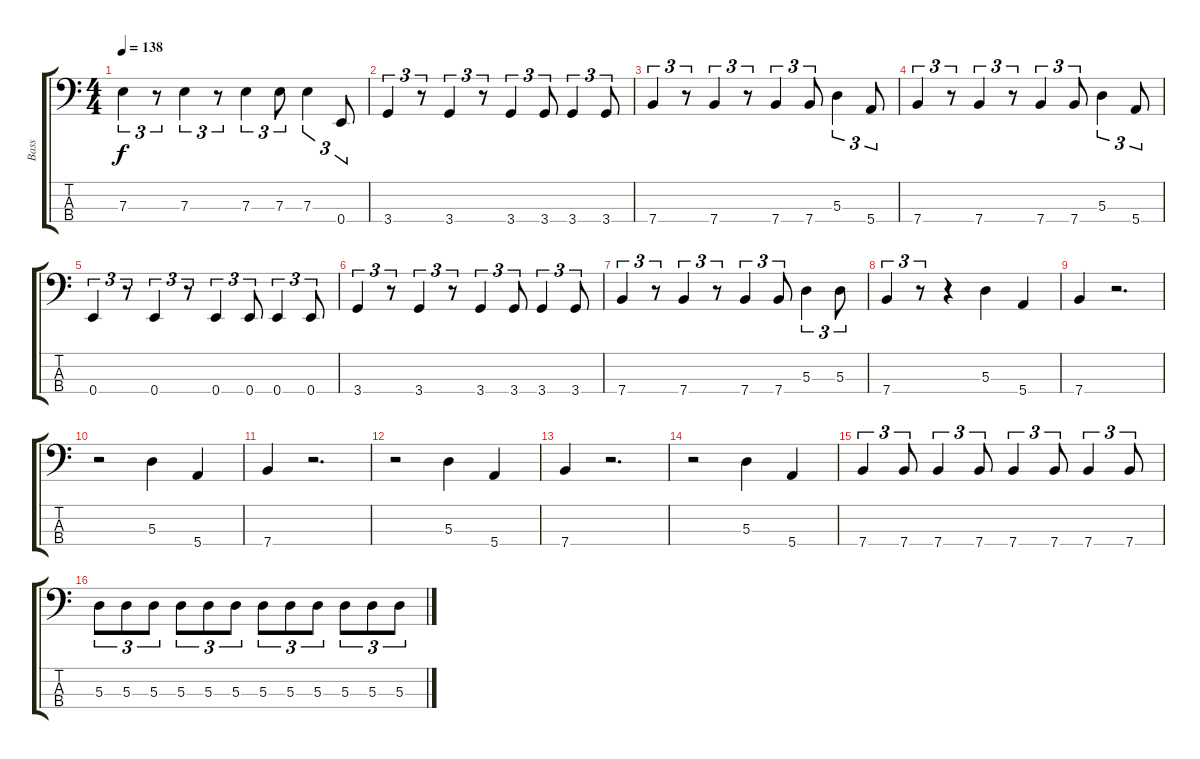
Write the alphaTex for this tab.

\track ("Bass" "Bass") {instrument electricbasspick}
\staff {score tabs}
\tuning (G2 D2 A1 E1) {hide}
\ts (4 4)
\tempo 138
\clef f4
\ks c
7.3.4{tu (3 2) dy f} r.8{tu (3 2)} 7.3.4{tu (3 2)} r.8{tu (3 2)} 7.3.4{tu (3 2)} 7.3.8{tu (3 2)} 7.3.4{tu (3 2)} 0.4.8{tu (3 2)} |
3.4.4{tu (3 2)} r.8{tu (3 2)} 3.4.4{tu (3 2)} r.8{tu (3 2)} 3.4.4{tu (3 2)} 3.4.8{tu (3 2)} 3.4.4{tu (3 2)} 3.4.8{tu (3 2)} |
7.4.4{tu (3 2)} r.8{tu (3 2)} 7.4.4{tu (3 2)} r.8{tu (3 2)} 7.4.4{tu (3 2)} 7.4.8{tu (3 2)} 5.3.4{tu (3 2)} 5.4.8{tu (3 2)} |
7.4.4{tu (3 2)} r.8{tu (3 2)} 7.4.4{tu (3 2)} r.8{tu (3 2)} 7.4.4{tu (3 2)} 7.4.8{tu (3 2)} 5.3.4{tu (3 2)} 5.4.8{tu (3 2)} |
0.4.4{tu (3 2)} r.8{tu (3 2)} 0.4.4{tu (3 2)} r.8{tu (3 2)} 0.4.4{tu (3 2)} 0.4.8{tu (3 2)} 0.4.4{tu (3 2)} 0.4.8{tu (3 2)} |
3.4.4{tu (3 2)} r.8{tu (3 2)} 3.4.4{tu (3 2)} r.8{tu (3 2)} 3.4.4{tu (3 2)} 3.4.8{tu (3 2)} 3.4.4{tu (3 2)} 3.4.8{tu (3 2)} |
7.4.4{tu (3 2)} r.8{tu (3 2)} 7.4.4{tu (3 2)} r.8{tu (3 2)} 7.4.4{tu (3 2)} 7.4.8{tu (3 2)} 5.3.4{tu (3 2)} 5.3.8{tu (3 2)} |
7.4.4{tu (3 2)} r.8{tu (3 2)} r.4 5.3.4 5.4.4 |
7.4.4 r.2{d} |
r.2 5.3.4 5.4.4 |
7.4.4 r.2{d} |
r.2 5.3.4 5.4.4 |
7.4.4 r.2{d} |
r.2 5.3.4 5.4.4 |
7.4.4{tu (3 2)} 7.4.8{tu (3 2)} 7.4.4{tu (3 2)} 7.4.8{tu (3 2)} 7.4.4{tu (3 2)} 7.4.8{tu (3 2)} 7.4.4{tu (3 2)} 7.4.8{tu (3 2)} |
5.3.8{tu (3 2)} 5.3.8{tu (3 2)} 5.3.8{tu (3 2)} 5.3.8{tu (3 2)} 5.3.8{tu (3 2)} 5.3.8{tu (3 2)} 5.3.8{tu (3 2)} 5.3.8{tu (3 2)} 5.3.8{tu (3 2)} 5.3.8{tu (3 2)} 5.3.8{tu (3 2)} 5.3.8{tu (3 2)}
